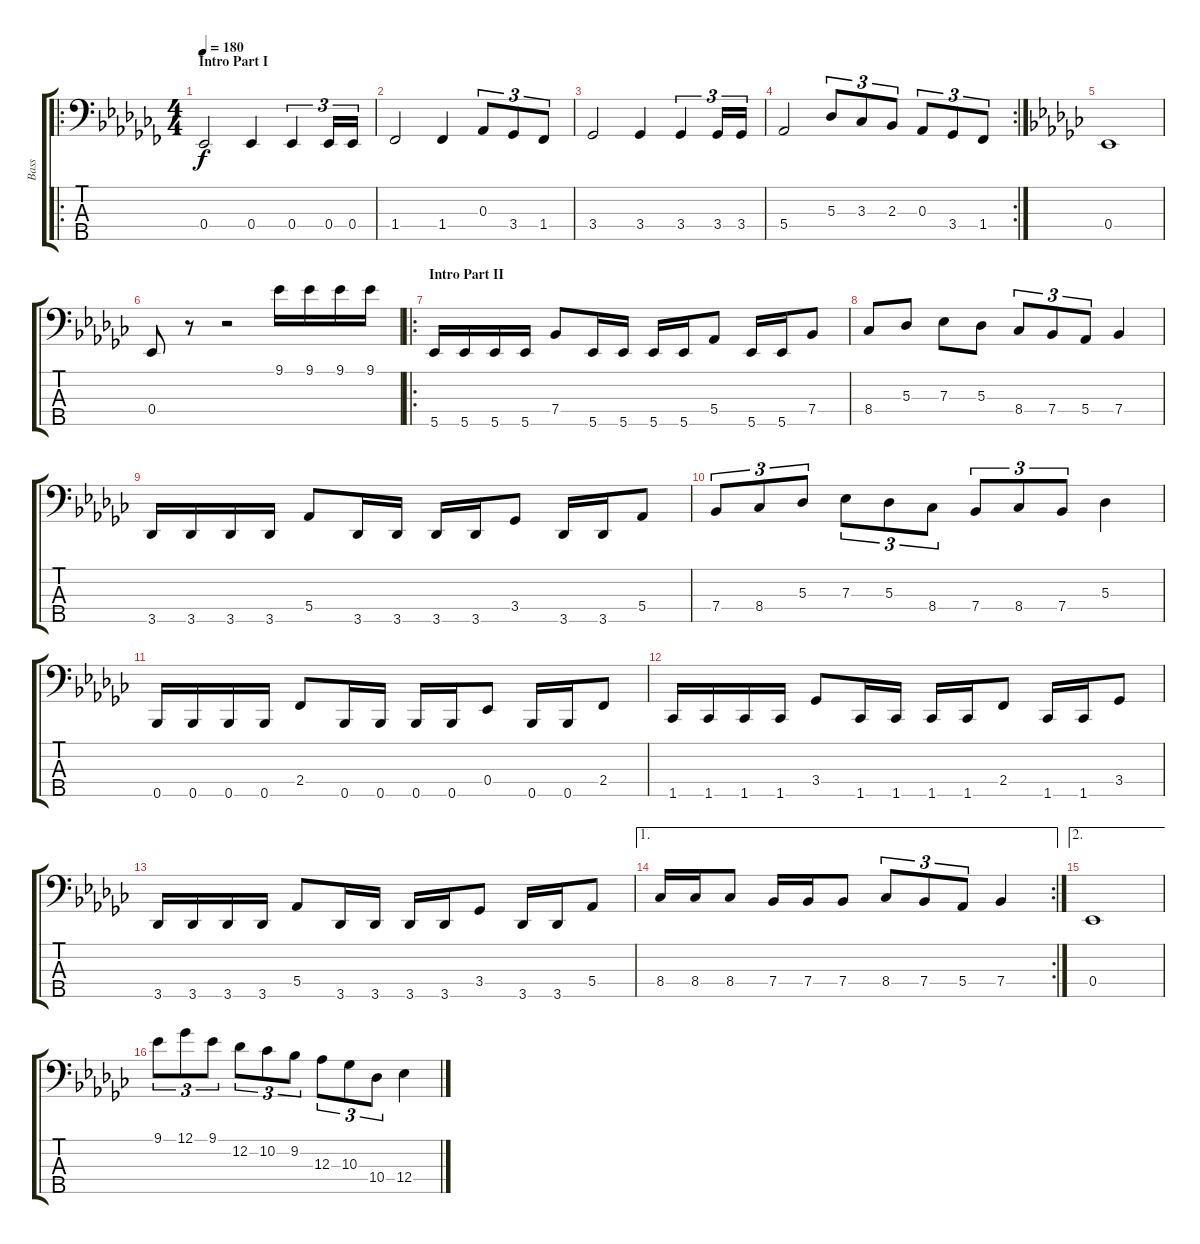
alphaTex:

\track ("Bass" "Bass") {instrument electricbassfinger}
\staff {score tabs}
\tuning (Gb2 Db2 Ab1 Eb1 Bb0) {hide}
\ro
\ts (4 4)
\section ("" "Intro Part I")
\tempo 180
\clef f4
\ks abminor
0.4.2{dy f instrument electricbassfinger} 0.4.4 0.4.4{tu (3 2)} 0.4.16{tu (3 2)} 0.4.16{tu (3 2)} |
1.4.2 1.4.4 0.3.8{tu (3 2)} 3.4.8{tu (3 2)} 1.4.8{tu (3 2)} |
3.4.2 3.4.4 3.4.4{tu (3 2)} 3.4.16{tu (3 2)} 3.4.16{tu (3 2)} |
\rc 2
5.4.2 5.3.8{tu (3 2)} 3.3.8{tu (3 2)} 2.3.8{tu (3 2)} 0.3.8{tu (3 2)} 3.4.8{tu (3 2)} 1.4.8{tu (3 2)} |
\ks ebminor
0.4.1 |
0.4.8 r.8 r.2 9.1.16 9.1.16 9.1.16 9.1.16 |
\ro
\section ("" "Intro Part II")
5.5.16 5.5.16 5.5.16 5.5.16 7.4.8 5.5.16 5.5.16 5.5.16 5.5.16 5.4.8 5.5.16 5.5.16 7.4.8 |
8.4.8 5.3.8 7.3.8 5.3.8 8.4.8{tu (3 2)} 7.4.8{tu (3 2)} 5.4.8{tu (3 2)} 7.4.4 |
3.5.16 3.5.16 3.5.16 3.5.16 5.4.8 3.5.16 3.5.16 3.5.16 3.5.16 3.4.8 3.5.16 3.5.16 5.4.8 |
7.4.8{tu (3 2)} 8.4.8{tu (3 2)} 5.3.8{tu (3 2)} 7.3.8{tu (3 2)} 5.3.8{tu (3 2)} 8.4.8{tu (3 2)} 7.4.8{tu (3 2)} 8.4.8{tu (3 2)} 7.4.8{tu (3 2)} 5.3.4 |
0.5.16 0.5.16 0.5.16 0.5.16 2.4.8 0.5.16 0.5.16 0.5.16 0.5.16 0.4.8 0.5.16 0.5.16 2.4.8 |
1.5.16 1.5.16 1.5.16 1.5.16 3.4.8 1.5.16 1.5.16 1.5.16 1.5.16 2.4.8 1.5.16 1.5.16 3.4.8 |
3.5.16 3.5.16 3.5.16 3.5.16 5.4.8 3.5.16 3.5.16 3.5.16 3.5.16 3.4.8 3.5.16 3.5.16 5.4.8 |
\ae 1
\rc 2
8.4.16 8.4.16 8.4.8 7.4.16 7.4.16 7.4.8 8.4.8{tu (3 2)} 7.4.8{tu (3 2)} 5.4.8{tu (3 2)} 7.4.4 |
\ae 2
0.4.1 |
9.1.8{tu (3 2)} 12.1.8{tu (3 2)} 9.1.8{tu (3 2)} 12.2.8{tu (3 2)} 10.2.8{tu (3 2)} 9.2.8{tu (3 2)} 12.3.8{tu (3 2)} 10.3.8{tu (3 2)} 10.4.8{tu (3 2)} 12.4.4
